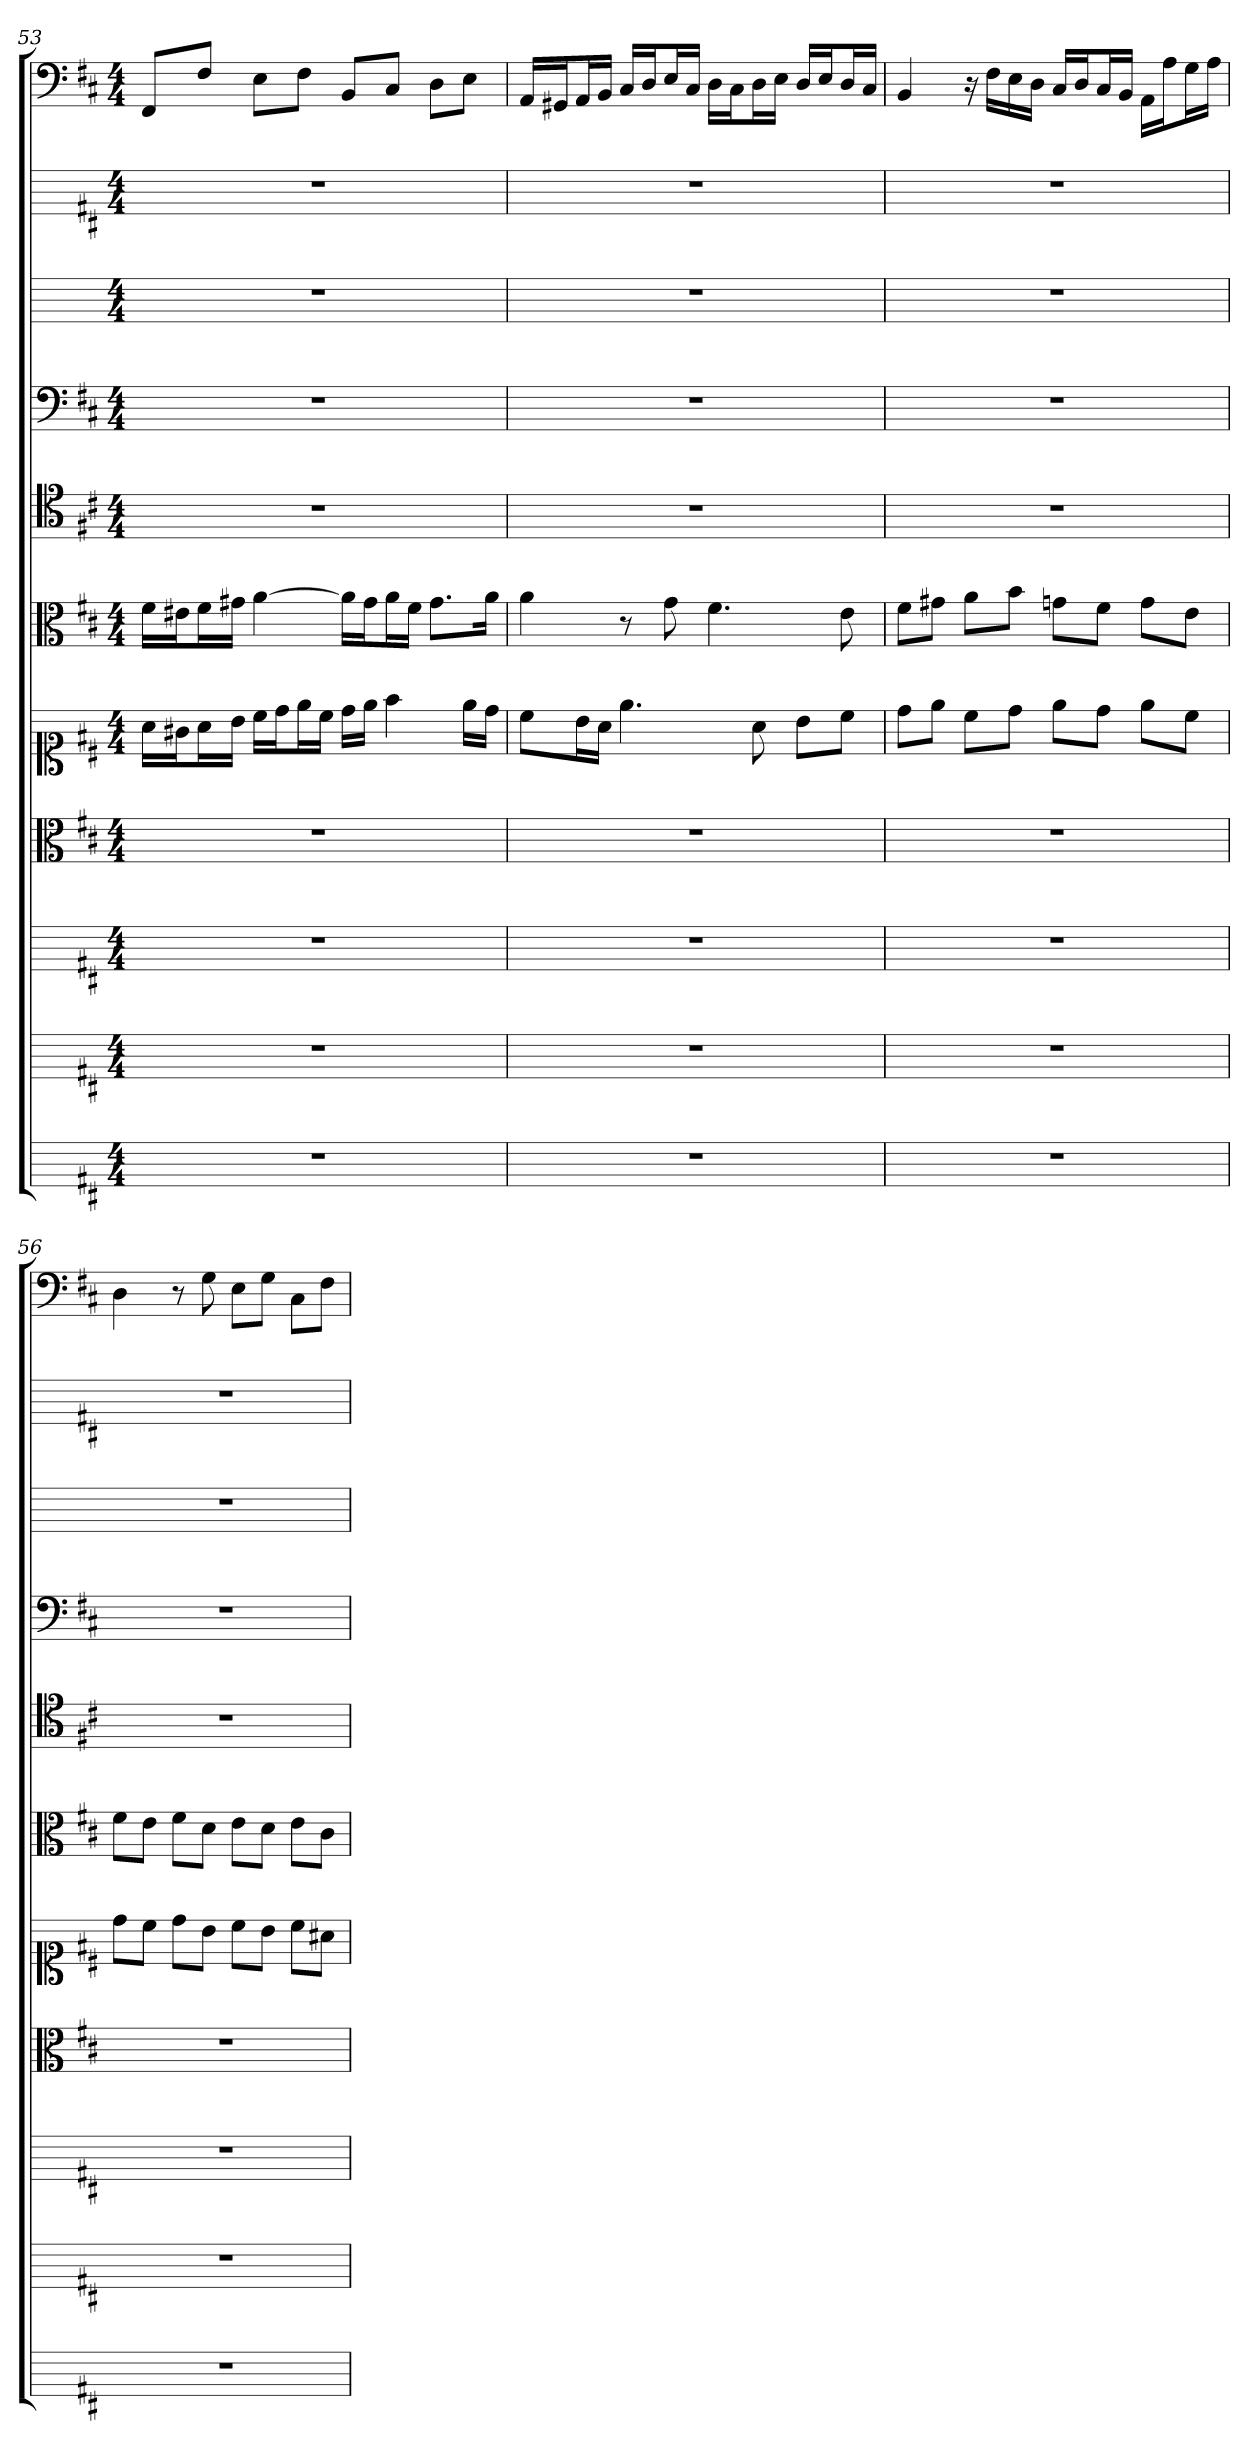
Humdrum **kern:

**kern	**kern	**kern	**kern	**kern	**kern	**kern	**kern	**kern	**kern	**kern
*part11	*part10	*part9	*part8	*part7	*part6	*part5	*part4	*part3	*part2	*part1
*staff11	*staff10	*staff9	*staff8	*staff7	*staff6	*staff5	*staff4	*staff3	*staff2	*staff1
*	*	*	*clefC3	*clefC1	*clefC3	*clefC4	*clefF4	*	*	*clefF4
*k[f#c#]	*k[f#c#]	*k[f#c#]	*k[f#c#]	*k[f#c#]	*k[f#c#]	*k[f#c#]	*k[f#c#]	*k[]	*k[f#c#]	*k[f#c#]
*D:	*D:	*D:	*D:	*D:	*D:	*D:	*D:	*	*D:	*D:
*M4/4	*M4/4	*M4/4	*M4/4	*M4/4	*M4/4	*M4/4	*M4/4	*M4/4	*M4/4	*M4/4
=53	=53	=53	=53	=53	=53	=53	=53	=53	=53	=53
1r	1r	1r	1r	16a\LL	16f#\LL	1r	1r	1r	1r	8FF#/L
.	.	.	.	16g#X\J	16e#X\J	.	.	.	.	.
.	.	.	.	16a\L	16f#\L	.	.	.	.	8F#/J
.	.	.	.	16b\JJ	16g#X\JJ	.	.	.	.	.
.	.	.	.	16cc#\LL	[4a	.	.	.	.	8E\L
.	.	.	.	16dd\J	.	.	.	.	.	.
.	.	.	.	16ee\L	.	.	.	.	.	8F#\J
.	.	.	.	16cc#\JJ	.	.	.	.	.	.
.	.	.	.	16dd\LL	16a\LL]	.	.	.	.	8BB/L
.	.	.	.	16ee\JJ	16g#\J	.	.	.	.	.
.	.	.	.	4ff#	16a\L	.	.	.	.	8C#/J
.	.	.	.	.	16f#\JJ	.	.	.	.	.
.	.	.	.	.	8.g#\L	.	.	.	.	8D\L
.	.	.	.	16ee\LL	.	.	.	.	.	8E\J
.	.	.	.	16dd\JJ	16a\Jk	.	.	.	.	.
=54	=54	=54	=54	=54	=54	=54	=54	=54	=54	=54
1r	1r	1r	1r	8cc#\L	4a	1r	1r	1r	1r	16AA/LL
.	.	.	.	.	.	.	.	.	.	16GG#X/J
.	.	.	.	16b\L	.	.	.	.	.	16AA/L
.	.	.	.	16a\JJ	.	.	.	.	.	16BB/JJ
.	.	.	.	4.ee	8r	.	.	.	.	16C#/LL
.	.	.	.	.	.	.	.	.	.	16D/J
.	.	.	.	.	8g	.	.	.	.	16E/L
.	.	.	.	.	.	.	.	.	.	16C#/JJ
.	.	.	.	.	4.f#	.	.	.	.	16D\LL
.	.	.	.	.	.	.	.	.	.	16C#\J
.	.	.	.	8a	.	.	.	.	.	16D\L
.	.	.	.	.	.	.	.	.	.	16E\JJ
.	.	.	.	8b\L	.	.	.	.	.	16D/LL
.	.	.	.	.	.	.	.	.	.	16E/J
.	.	.	.	8cc#\J	8e	.	.	.	.	16D/L
.	.	.	.	.	.	.	.	.	.	16C#/JJ
=55	=55	=55	=55	=55	=55	=55	=55	=55	=55	=55
1r	1r	1r	1r	8dd\L	8f#\L	1r	1r	1r	1r	4BB
.	.	.	.	8ee\J	8g#X\J	.	.	.	.	.
.	.	.	.	8cc#\L	8a\L	.	.	.	.	16r
.	.	.	.	.	.	.	.	.	.	16F#\LL
.	.	.	.	8dd\J	8b\J	.	.	.	.	16E\
.	.	.	.	.	.	.	.	.	.	16D\JJ
.	.	.	.	8ee\L	8gn\L	.	.	.	.	16C#/LL
.	.	.	.	.	.	.	.	.	.	16D/J
.	.	.	.	8dd\J	8f#\J	.	.	.	.	16C#/L
.	.	.	.	.	.	.	.	.	.	16BB/JJ
.	.	.	.	8ee\L	8g\L	.	.	.	.	16AA\LL
.	.	.	.	.	.	.	.	.	.	16A\J
.	.	.	.	8cc#\J	8e\J	.	.	.	.	16G\L
.	.	.	.	.	.	.	.	.	.	16A\JJ
=56	=56	=56	=56	=56	=56	=56	=56	=56	=56	=56
1r	1r	1r	1r	8dd\L	8f#\L	1r	1r	1r	1r	4D
.	.	.	.	8cc#\J	8e\J	.	.	.	.	.
.	.	.	.	8dd\L	8f#\L	.	.	.	.	8r
.	.	.	.	8b\J	8d\J	.	.	.	.	8G
.	.	.	.	8cc#\L	8e\L	.	.	.	.	8E\L
.	.	.	.	8b\J	8d\J	.	.	.	.	8G\J
.	.	.	.	8cc#\L	8e\L	.	.	.	.	8C#\L
.	.	.	.	8a#X\J	8c#\J	.	.	.	.	8F#\J
=	=	=	=	=	=	=	=	=	=	=
*-	*-	*-	*-	*-	*-	*-	*-	*-	*-	*-
